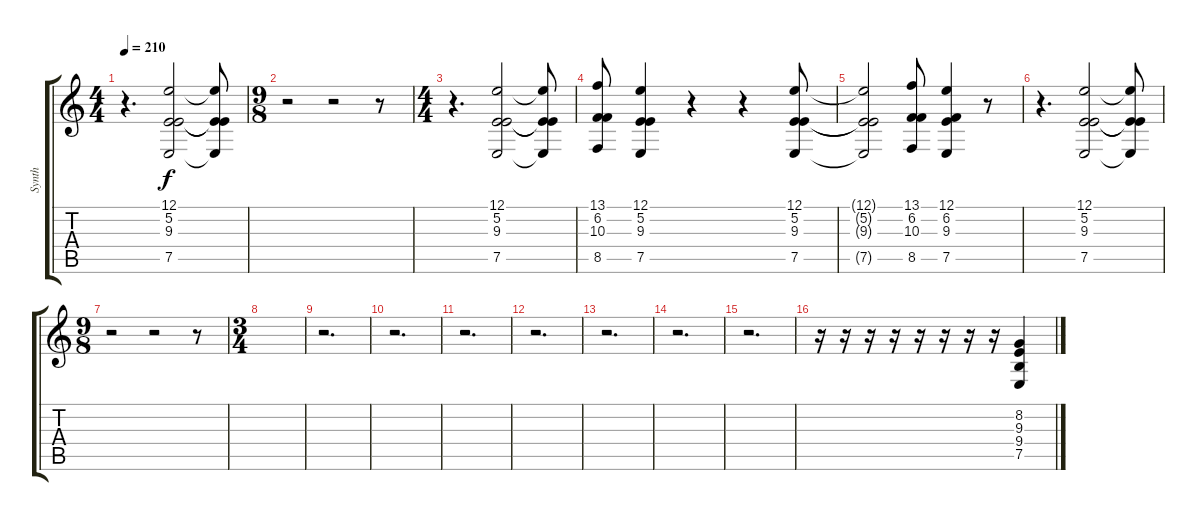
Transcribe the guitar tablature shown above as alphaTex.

\track ("Synth" "Synth") {instrument stringensemble1}
\staff {score tabs}
\tuning (E4 B3 G3 D3 A2 E2) {hide}
\ts (4 4)
\tempo 210
\clef g2
\ks c
r.4{d dy f} (12.1 5.2 9.3 7.5).2 (12.1{t} 5.2{t} 9.3{t} 7.5{t}).8 |
\ts (9 8)
r.2 r.2 r.8 |
\ts (4 4)
r.4{d} (12.1 5.2 9.3 7.5).2{instrument synthstrings2} (12.1{t} 5.2{t} 9.3{t} 7.5{t}).8 |
(13.1 6.2 10.3 8.5).8 (12.1 5.2 9.3 7.5).4 r.4 r.4 (12.1 5.2 9.3 7.5).8 |
(12.1{t} 5.2{t} 9.3{t} 7.5{t}).2 (13.1 6.2 10.3 8.5).8 (12.1 6.2 9.3 7.5).4 r.8 |
r.4{d} (12.1 5.2 9.3 7.5).2 (12.1{t} 5.2{t} 9.3{t} 7.5{t}).8 |
\ts (9 8)
r.2 r.2 r.8 |
\ts (3 4)
|
r.2{d} |
r.2{d} |
r.2{d} |
r.2{d} |
r.2{d} |
r.2{d} |
r.2{d} |
r.16 r.16 r.16 r.16 r.16 r.16 r.16 r.16 (8.2 9.3 9.4 7.5).4
